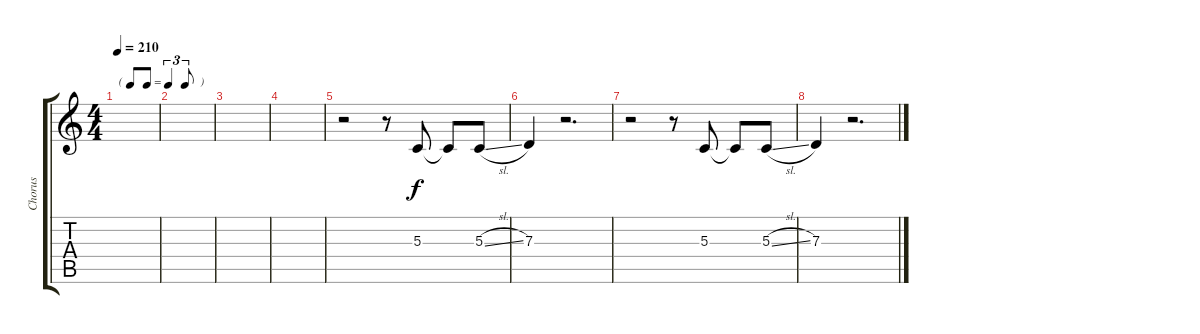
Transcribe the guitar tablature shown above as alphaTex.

\track ("Chorus" "Chorus") {instrument violin}
\staff {score tabs}
\tuning (E4 B3 G3 D3 A2 E2) {hide}
\ts (4 4)
\tf triplet8th
\tempo 210
\clef g2
\ks c
|
|
|
|
r.2 r.8 5.3.8 5.3{t}.8 5.3{sl}.8 |
7.3.4 r.2{d} |
r.2 r.8 5.3.8 5.3{t}.8 5.3{sl}.8 |
7.3.4 r.2{d}
